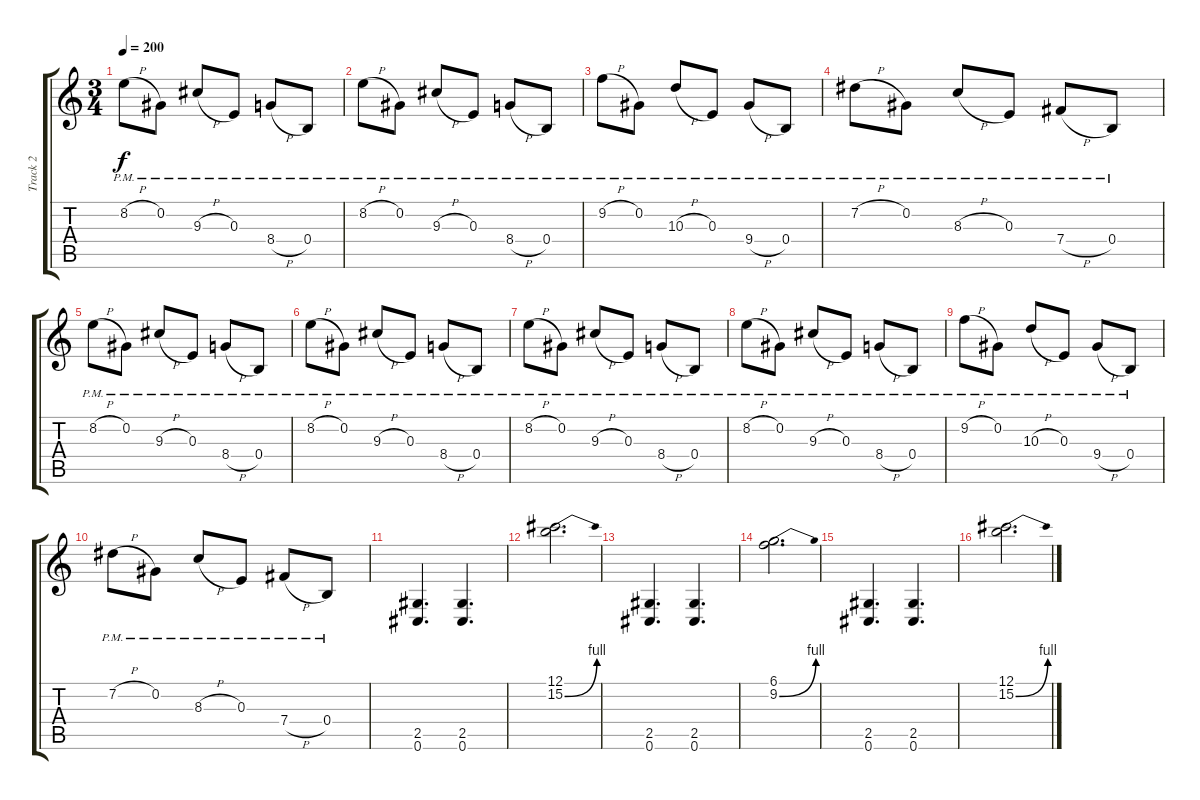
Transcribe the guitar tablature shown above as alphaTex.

\track ("Track 2" "Track 2") {instrument distortionguitar}
\staff {score tabs}
\tuning (Db4 Ab3 E3 B2 Gb2 Db2) {hide}
\ts (3 4)
\tempo 200
\clef g2
\ks c
8.2{h pm}.8{dy f} 0.2{pm}.8 9.3{h pm}.8 0.3{pm}.8 8.4{h pm}.8 0.4{pm}.8 |
8.2{h pm}.8 0.2{pm}.8 9.3{h pm}.8 0.3{pm}.8 8.4{h pm}.8 0.4{pm}.8 |
9.2{h pm}.8 0.2{pm}.8 10.3{h pm}.8 0.3{pm}.8 9.4{h pm}.8 0.4{pm}.8 |
7.2{h pm}.8 0.2{pm}.8 8.3{h pm}.8 0.3{pm}.8 7.4{h pm}.8 0.4{pm}.8 |
8.2{h pm}.8 0.2{pm}.8 9.3{h pm}.8 0.3{pm}.8 8.4{h pm}.8 0.4{pm}.8 |
8.2{h pm}.8 0.2{pm}.8 9.3{h pm}.8 0.3{pm}.8 8.4{h pm}.8 0.4{pm}.8 |
8.2{h pm}.8 0.2{pm}.8 9.3{h pm}.8 0.3{pm}.8 8.4{h pm}.8 0.4{pm}.8 |
8.2{h pm}.8 0.2{pm}.8 9.3{h pm}.8 0.3{pm}.8 8.4{h pm}.8 0.4{pm}.8 |
9.2{h pm}.8 0.2{pm}.8 10.3{h pm}.8 0.3{pm}.8 9.4{h pm}.8 0.4{pm}.8 |
7.2{h pm}.8 0.2{pm}.8 8.3{h pm}.8 0.3{pm}.8 7.4{h pm}.8 0.4{pm}.8 |
(2.5 0.6).4{d} (2.5 0.6).4{d} |
(12.1 15.2{be (bend 0 0 60 4)}).2{d} |
(2.5 0.6).4{d} (2.5 0.6).4{d} |
(6.1 9.2{be (bend 0 0 60 4)}).2{d} |
(2.5 0.6).4{d} (2.5 0.6).4{d} |
(12.1 15.2{be (bend 0 0 60 4)}).2{d}
